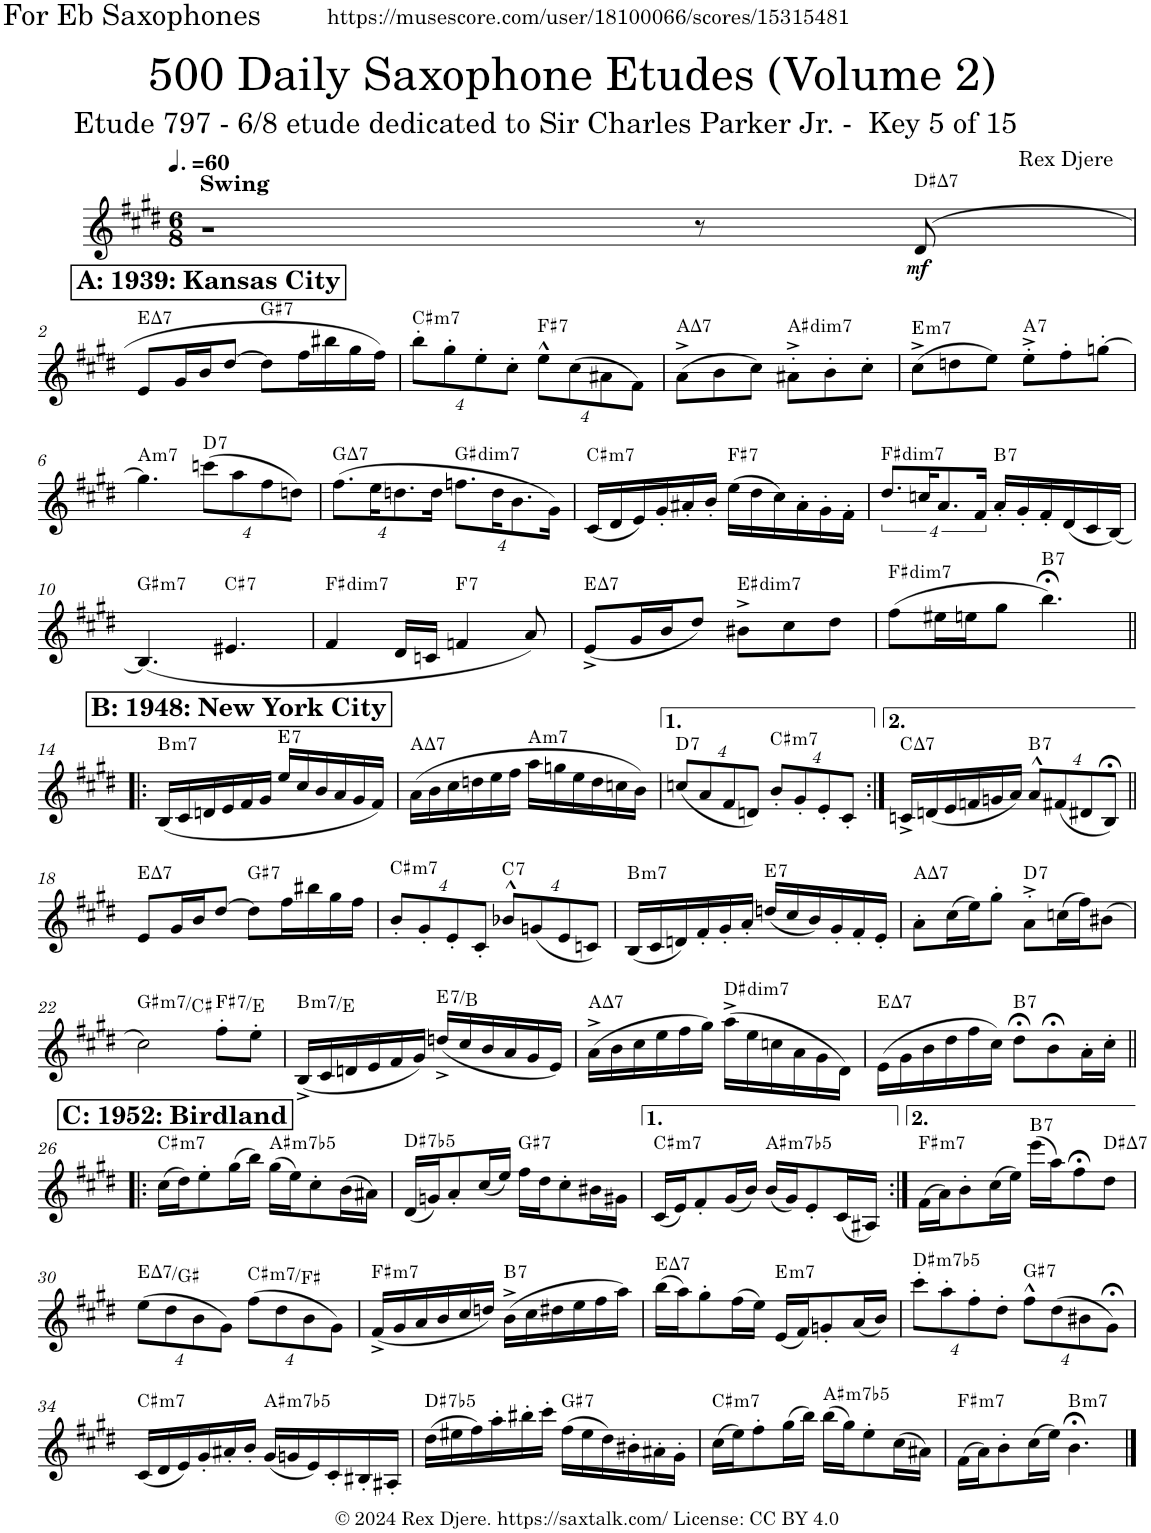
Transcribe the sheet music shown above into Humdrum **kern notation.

**kern	**dynam	**harte
*part1	*part1	*part1
*staff1	*staff1	*
*I"Alto Saxophone	*	*
*I'A. Sax.	*	*
*clefG2	*	*
*Trd5c9	*	*
*k[f#c#g#d#]	*	*
*M6/8	*	*
*MM90	*	*
=1	=1	=1
!LO:TX:a:B:t=Swing	!	!
2ra	.	.
8r	.	.
!	!LO:DY:b	!LO:H:kt=7
(8d#/	mf	D#:maj7
!!LO:LB:g=z
!!LO:REH:place=s1:a:B:cj:fs=14:t=A&colon; 1939&colon; Kansas City
=2	=2	=2
!	!	!LO:H:kt=7
8e/L	.	E:maj7
16g#/L	.	.
16b/J	.	.
[8dd#/J	.	.
!	!	!LO:H:kt=7
8dd#\L]	.	G#:7
16ff#\L	.	.
16bb#X\	.	.
16gg#\	.	.
16ff#\JJ)	.	.
=3	=3	=3
*Xbrackettup	*	*
!	!	!LO:H:kt=m7
32%3bb'\L	.	C#:min7
32%3gg#'\	.	.
32%3ee'\	.	.
32%3cc#'\J	.	.
!	!	!LO:H:kt=7
32%3ee^^\L	.	F#:7
(32%3cc#\	.	.
32%3a#X\	.	.
32%3f#\J)	.	.
=4	=4	=4
!	!	!LO:H:kt=7
(8a^\L	.	A:maj7
8b\	.	.
8cc#\J)	.	.
!	!	!LO:H:kt=dim7
8a#X'^\L	.	A#:dim7
8b'\	.	.
8cc#'\J	.	.
=5	=5	=5
!	!	!LO:H:kt=m7
(8cc#^\L	.	E:min7
8ddn\	.	.
8ee\J)	.	.
!	!	!LO:H:kt=7
8ee'^\L	.	A:7
8ff#'\	.	.
[8ggn'\J	.	.
!!LO:LB:g=z
=6	=6	=6
!	!	!LO:H:kt=m7
4.gg\]	.	A:min7
!	!	!LO:H:kt=7
(32%3cccn\L	.	D:7
32%3aa\	.	.
32%3ff#\	.	.
32%3ddn\J)	.	.
=7	=7	=7
!	!	!LO:H:kt=7
(32%3.ff#\L	.	G:maj7
64%3ee\K	.	.
32%3.ddn\	.	.
64%3dd\Jk	.	.
!	!	!LO:H:kt=dim7
32%3.ffn\L	.	G#:dim7
64%3dd\K	.	.
32%3.b\	.	.
64%3g#\Jk)	.	.
=8	=8	=8
!	!	!LO:H:kt=m7
(16c#/LL	.	C#:min7
16d#/	.	.
16e/)	.	.
16g#'/	.	.
16a#X'/	.	.
16b'/JJ	.	.
!	!	!LO:H:kt=7
(16ee\LL	.	F#:7
16dd#\	.	.
16cc#\)	.	.
16a#'\	.	.
16g#'\	.	.
16f#'\JJ	.	.
=9	=9	=9
*brackettup	*	*
!	!	!LO:H:kt=dim7
32%3.dd#/L	.	F#:dim7
64%3ccn/K	.	.
32%3.a/	.	.
64%3f#/Jk	.	.
!	!	!LO:H:kt=7
16a'/LL	.	B:7
16g#'/	.	.
16f#'/	.	.
(16d#/	.	.
16c#/	.	.
[16B/JJ)	.	.
!!LO:LB:g=z
=10	=10	=10
!	!	!LO:H:kt=m7
(4.B/]	.	G#:min7
!	!	!LO:H:kt=7
4.e#X/	.	C#:7
=11	=11	=11
!	!	!LO:H:kt=dim7
4f#/	.	F#:dim7
16d#/LL	.	.
16cn/JJ	.	.
!	!	!LO:H:kt=7
4fn/	.	F:7
8a/)	.	.
=12	=12	=12
!	!	!LO:H:kt=7
(8e^/L	.	E:maj7
16g#/L	.	.
16b/J	.	.
8dd#/J)	.	.
!	!	!LO:H:kt=dim7
8b#X^\L	.	E#:dim7
8cc#\	.	.
8dd#\J	.	.
=13	=13	=13
!	!	!LO:H:kt=dim7
(8ff#\L	.	F#:dim7
16ee#X\L	.	.
16een\J	.	.
8gg#\J	.	.
!	!	!LO:H:kt=7
4.bb;<\)	.	B:7
!!LO:LB:g=z
!!LO:REH:place=s1:a:B:cj:fs=14:t=B&colon; 1948&colon; New York City
=14!|:	=14!|:	=14!|:
!	!	!LO:H:kt=m7
(16B/LL	.	B:min7
16c#/	.	.
16dn/	.	.
16e/	.	.
16f#/	.	.
16g#/JJ	.	.
!	!	!LO:H:kt=7
16ee/LL	.	E:7
16cc#/	.	.
16b/	.	.
16a/	.	.
16g#/	.	.
16f#/JJ)	.	.
=15	=15	=15
!	!	!LO:H:kt=7
(16a\LL	.	A:maj7
16b\	.	.
16cc#\	.	.
16ddn\	.	.
16ee\	.	.
16ff#\JJ	.	.
!	!	!LO:H:kt=m7
16aa\LL	.	A:min7
16ggn\	.	.
16ee\	.	.
16dd\	.	.
16ccn\	.	.
16b\JJ)	.	.
=16	=16	=16
*Xbrackettup	*	*
!	!	!LO:H:kt=7
(32%3ccn/L	.	D:7
32%3a/	.	.
32%3f#/	.	.
32%3dn/J)	.	.
!	!	!LO:H:kt=m7
32%3b'/L	.	C#:min7
32%3g#'/	.	.
32%3e'/	.	.
32%3c#'/J	.	.
=17:|!	=17:|!	=17:|!
!	!	!LO:H:kt=7
16cn^/LL	.	C:maj7
(16dn/	.	.
16e/	.	.
16fn/	.	.
16gn/	.	.
16a/JJ)	.	.
!	!	!LO:H:kt=7
32%3a^^/L	.	B:7
(32%3f#X/	.	.
32%3d#X/	.	.
32%3B;</J)	.	.
!!LO:LB:g=z
=18||	=18||	=18||
!	!	!LO:H:kt=7
8e/L	.	E:maj7
16g#/L	.	.
16b/J	.	.
[8dd#/J	.	.
!	!	!LO:H:kt=7
8dd#\L]	.	G#:7
16ff#\L	.	.
16bb#X\	.	.
16gg#\	.	.
16ff#\JJ	.	.
=19	=19	=19
!	!	!LO:H:kt=m7
32%3b'/L	.	C#:min7
32%3g#'/	.	.
32%3e'/	.	.
32%3c#'/J	.	.
!	!	!LO:H:kt=7
32%3b-X^^/L	.	C:7
(32%3gn/	.	.
32%3e/	.	.
32%3cn/J)	.	.
=20	=20	=20
!	!	!LO:H:kt=m7
(16B/LL	.	B:min7
16c#/	.	.
16dn/)	.	.
16f#'/	.	.
16g#'/	.	.
16a'/JJ	.	.
!	!	!LO:H:kt=7
(16ddn/LL	.	E:7
16cc#/	.	.
16b/)	.	.
16g#'/	.	.
16f#'/	.	.
16e'/JJ	.	.
=21	=21	=21
!	!	!LO:H:kt=7
8a'\L	.	A:maj7
(16cc#\L	.	.
16ee\J)	.	.
8gg#'\J	.	.
!	!	!LO:H:kt=7
8a^'\L	.	D:7
(16ccn\L	.	.
16ff#\J)	.	.
(8b#X\J	.	.
!!LO:LB:g=z
=22	=22	=22
!	!	!LO:H:kt=m7
2cc#\)	.	G#:min7/4
!	!	!LO:H:kt=7
8ff#'\L	.	F#:7/b7
8ee'\J	.	.
=23	=23	=23
!	!	!LO:H:kt=m7
(16B^/LL	.	B:min7/4
16c#/	.	.
16dn/	.	.
16e/	.	.
16f#/	.	.
16g#/JJ)	.	.
!	!	!LO:H:kt=7
(16ddn^/LL	.	E:7/5
16cc#/	.	.
16b/	.	.
16a/	.	.
16g#/	.	.
16e/JJ)	.	.
=24	=24	=24
!	!	!LO:H:kt=7
(16a^\LL	.	A:maj7
16b\	.	.
16cc#\	.	.
16ee\	.	.
16ff#\	.	.
16gg#\JJ)	.	.
!	!	!LO:H:kt=dim7
(16aa^\LL	.	D#:dim7
16ee\	.	.
16ccn\	.	.
16a\	.	.
16g#\	.	.
16d#\JJ)	.	.
=25	=25	=25
!	!	!LO:H:kt=7
(16e\LL	.	E:maj7
16g#\	.	.
16b\	.	.
16dd#\	.	.
16ff#\	.	.
16cc#\JJ)	.	.
!	!	!LO:H:kt=7
8dd#;<\L	.	B:7
8b;<\	.	.
16a'\L	.	.
16cc#'\JJ	.	.
!!LO:LB:g=z
!!LO:REH:place=s1:a:B:cj:fs=14:t=C&colon; 1952&colon; Birdland
=26!|:	=26!|:	=26!|:
!	!	!LO:H:kt=m7
(16cc#\LL	.	C#:min7
16dd#\J)	.	.
8ee'\	.	.
(16gg#\L	.	.
16bb\JJ)	.	.
!	!	!LO:H:kt=m7b5
(16gg#\LL	.	A#:hdim7
16ee\J)	.	.
8cc#'\	.	.
(16b\L	.	.
16a#X\JJ)	.	.
=27	=27	=27
!	!	!LO:H:kt=7
(16d#/LL	.	D#:(3,b5,b7)
16gn/J)	.	.
8a'/	.	.
(16cc#/L	.	.
16ee/JJ)	.	.
!	!	!LO:H:kt=7
16ff#\LL	.	G#:7
16dd#\J	.	.
8cc#'\	.	.
16b#X\L	.	.
16g#X\JJ	.	.
=28	=28	=28
!	!	!LO:H:kt=m7
(16c#/LL	.	C#:min7
16e/J)	.	.
8f#'/	.	.
(16g#/L	.	.
16b/JJ)	.	.
!	!	!LO:H:kt=m7b5
(16b/LL	.	A#:hdim7
16g#/J)	.	.
8e'/	.	.
(16c#/L	.	.
16A#X/JJ)	.	.
=29:|!	=29:|!	=29:|!
!	!	!LO:H:kt=m7
(16f#\LL	.	F#:min7
16a\J)	.	.
8b'\	.	.
(16cc#\L	.	.
16ee\JJ)	.	.
!	!	!LO:H:kt=7
(16eee\LL	.	B:7
16aa\J)	.	.
8ff#;<\	.	.
!	!	!LO:H:kt=7
8dd#\J	.	D#:maj7
!!LO:LB:g=z
=30	=30	=30
!	!	!LO:H:kt=7
(32%3ee\L	.	E:maj7/3
32%3dd#\	.	.
32%3b\	.	.
32%3g#\J)	.	.
!	!	!LO:H:kt=m7
(32%3ff#\L	.	C#:min7/4
32%3dd#\	.	.
32%3b\	.	.
32%3g#\J)	.	.
=31	=31	=31
!	!	!LO:H:kt=m7
(16f#^/LL	.	F#:min7
16g#/	.	.
16a/	.	.
16b/	.	.
16cc#/	.	.
16ddn/JJ)	.	.
!	!	!LO:H:kt=7
(16b^\LL	.	B:7
16cc#\	.	.
16dd#X\	.	.
16ee\	.	.
16ff#\	.	.
16aa\JJ)	.	.
=32	=32	=32
!	!	!LO:H:kt=7
(16bb\LL	.	E:maj7
16aa\J)	.	.
8gg#'\	.	.
(16ff#\L	.	.
16ee\JJ)	.	.
!	!	!LO:H:kt=m7
(16e/LL	.	E:min7
16f#/J)	.	.
8gn'/	.	.
(16a/L	.	.
16b/JJ)	.	.
=33	=33	=33
!	!	!LO:H:kt=m7b5
32%3ccc#'\L	.	D#:hdim7
32%3aa'\	.	.
32%3ff#'\	.	.
32%3dd#'\J	.	.
!	!	!LO:H:kt=7
32%3ff#^^\L	.	G#:7
(32%3dd#\	.	.
32%3b#X\	.	.
32%3g#;<\J)	.	.
!!LO:LB:g=z
=34	=34	=34
!	!	!LO:H:kt=m7
(16c#/LL	.	C#:min7
16d#/	.	.
16e/)	.	.
16g#'/	.	.
16a#X'/	.	.
16b'/JJ	.	.
!	!	!LO:H:kt=m7b5
(16g#/LL	.	A#:hdim7
16gn/	.	.
16e/)	.	.
16c#'/	.	.
16B#X'/	.	.
16A#X'/JJ	.	.
=35	=35	=35
!	!	!LO:H:kt=7
(16dd#\LL	.	D#:(3,b5,b7)
16ee#X\	.	.
16ff#\)	.	.
16aa'\	.	.
16bb#X'\	.	.
16ccc#'\JJ	.	.
!	!	!LO:H:kt=7
(16ff#\LL	.	G#:7
16ee#\	.	.
16dd#\)	.	.
16b#X'\	.	.
16a#X'\	.	.
16g#'\JJ	.	.
=36	=36	=36
!	!	!LO:H:kt=m7
(16cc#\LL	.	C#:min7
16ee\J)	.	.
8ff#'\	.	.
(16gg#\L	.	.
16bb\JJ)	.	.
!	!	!LO:H:kt=m7b5
(16bb\LL	.	A#:hdim7
16gg#\J)	.	.
8ee'\	.	.
(16cc#\L	.	.
16a#X\JJ)	.	.
=37	=37	=37
!	!	!LO:H:kt=m7
(16f#\LL	.	F#:min7
16a\J)	.	.
8b'\	.	.
(16cc#\L	.	.
16ee\JJ)	.	.
!	!	!LO:H:kt=m7
4.b;<\	.	B:min7
==	==	==
*-	*-	*-
